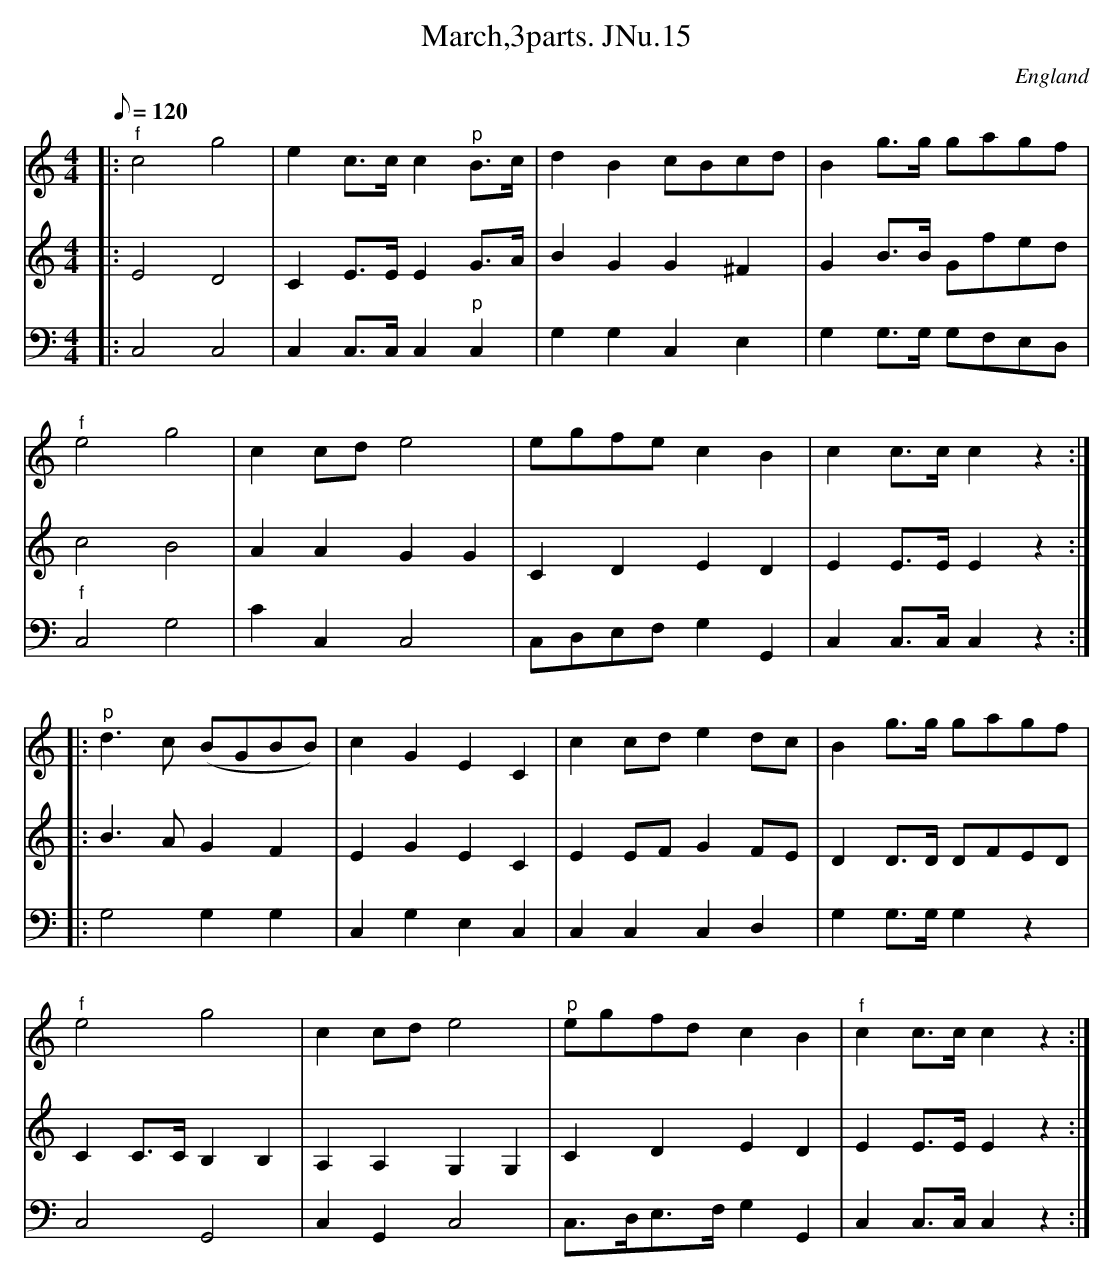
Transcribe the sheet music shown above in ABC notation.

X:1
T:March,3parts. JNu.15
L:1/8
M:4/4
O:England
Q:120
V:1
V:2
V:3 clef=bass
K:C
[V:1] |: "^f"c4g4 | e2c>c c2"^p"B>c | d2B2 cBcd | B2g>g gagf |
[V:2] |: E4D4 | C2E>EE2G>A | B2G2G2^F2 | G2B>B Gfed |
[V:3] |: C,4C,4 | C,2C,>C,C,2"^p"C,2 | G,2G,2C,2E,2 | G,2G,>G, G,F,E,D, |
[V:1] "^f"e4g4 | c2cde4 | egfe c2B2 | c2c>c c2z2 :|
[V:2] c4B4 | A2A2G2G2 | C2D2E2D2 | E2E>EE2z2 :|
[V:3] "^f"C,4G,4 | C2C,2C,4 | C,D,E,F,G,2G,,2 | C,2C,>C,C,2z2 :|
[V:1] |: "^p"d3c (BGBB) | c2G2E2C2 | c2cd e2dc | B2g>g gagf |
[V:2] |: B3AG2F2 | E2G2E2C2 | E2EFG2FE | D2D>D DFED |
[V:3] |: G,4G,2G,2 | C,2G,2E,2C,2 | C,2C,2C,2D,2 | G,2G,>G,G,2z2 |
[V:1] "^f"e4g4 | c2cde4 | "^p"egfdc2B2 | "^f"c2c>c c2z2 :|
[V:2] C2C>CB,2B,2 | A,2A,2G,2G,2 | C2D2E2D2 | E2E>EE2z2 :|
[V:3] C,4G,,4 | C,2G,,2C,4 | C,>D,E,>F,G,2G,,2 | C,2C,>C,C,2z2 :|
